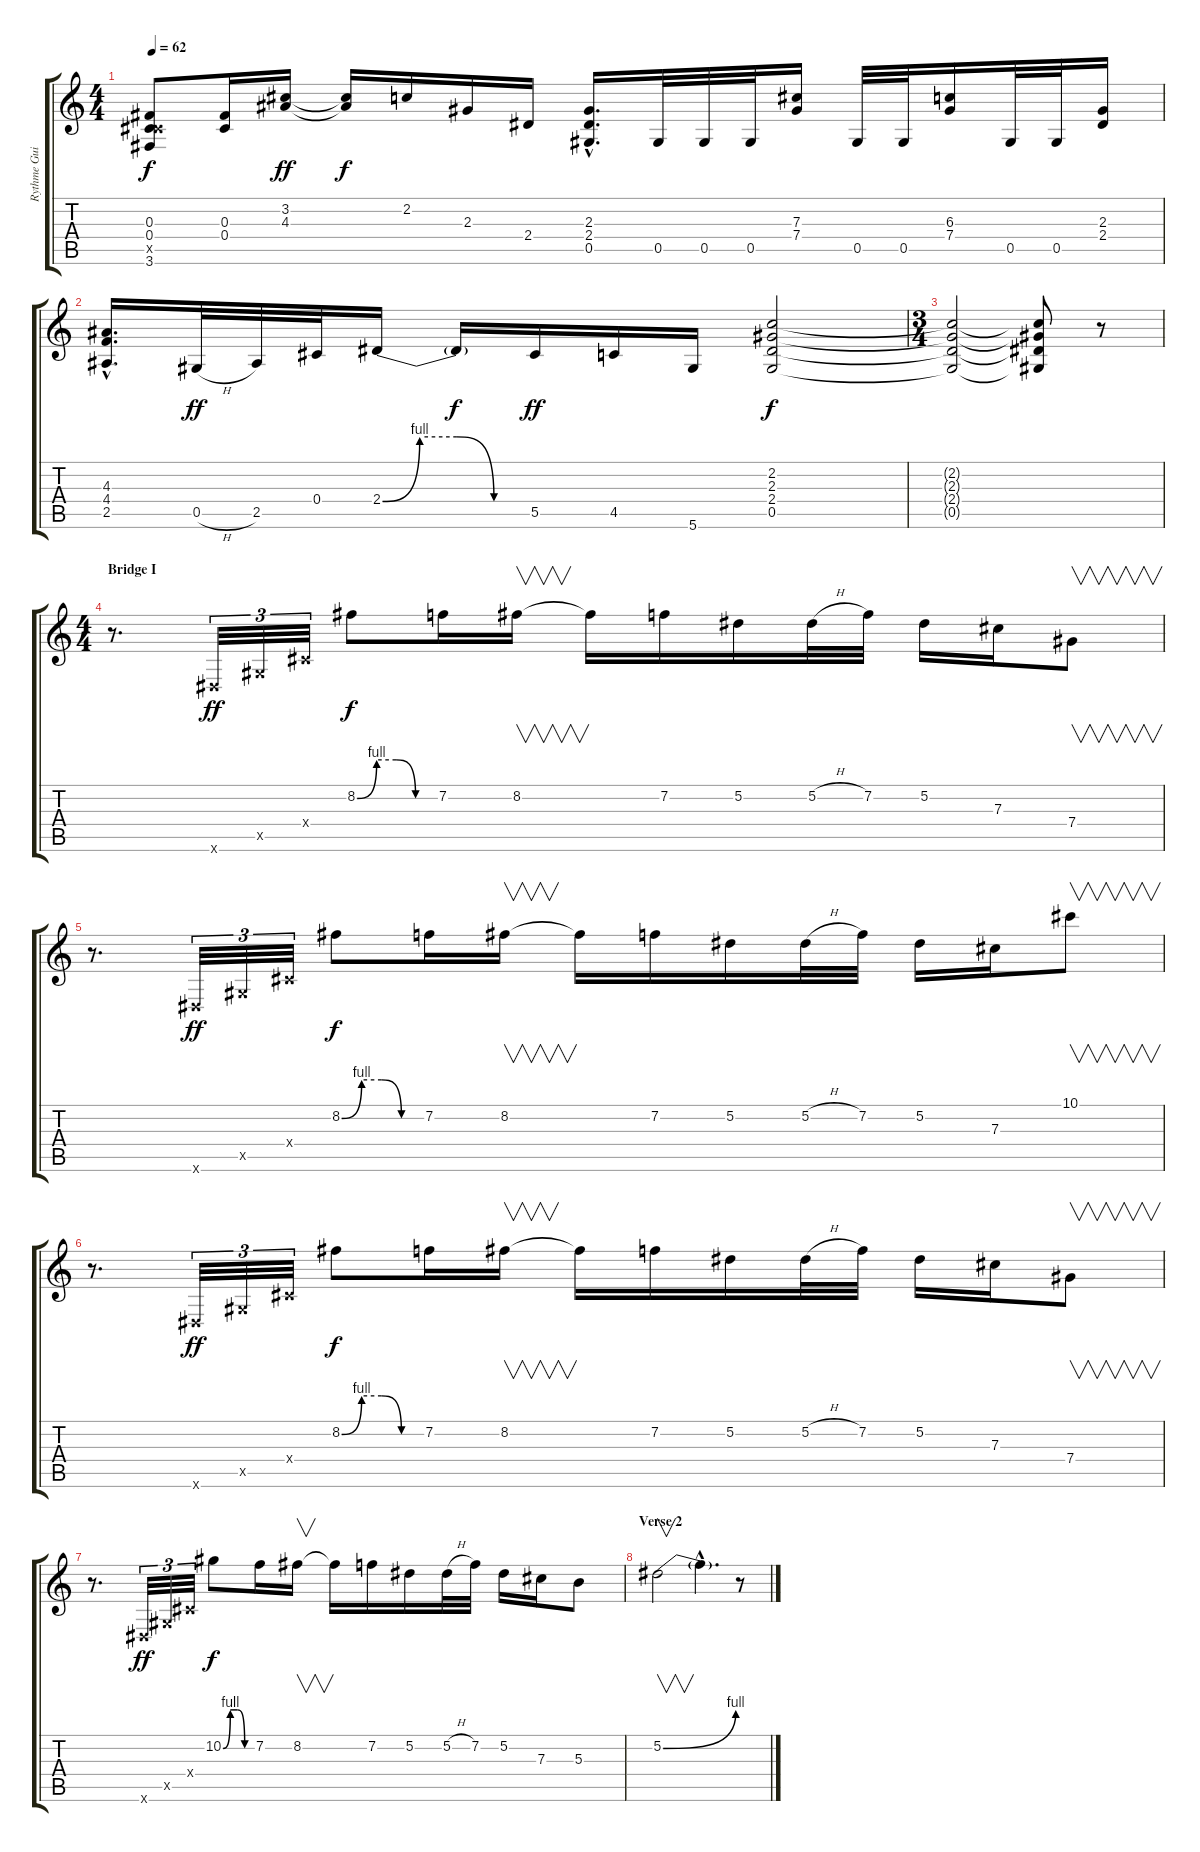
\track ("Rythme Guitar" "Rythme Gui") {instrument distortionguitar}
\staff {score tabs}
\tuning (Eb4 Bb3 Gb3 Db3 Ab2 Eb2) {hide}
\ts (4 4)
\tempo 62
\clef g2
\ks c
(0.3 0.4 5.5{x} 3.6).8{dy f} (0.3 0.4).16 (3.2 4.3).16{dy ff} (3.2{t} 4.3{t}).16{dy f} 2.2.16 2.3.16 2.4.16 (2.3{hac} 2.4{hac} 0.5{hac}).16{d} 0.5.32 0.5.32 0.5.32 (7.3 7.4).16 0.5.32 0.5.32 (6.3 7.4).16 0.5.32 0.5.32 (2.3 2.4).16 |
(4.3{hac} 4.4{hac} 2.5{hac}).16{d} 0.5{h}.32{dy ff} 2.5.32 0.4.32 2.4{be (custom 0 0 15 4 30 4 45 0 60 0)}.16 2.4{t}.16{dy f} 5.5.16{dy ff} 4.5.16 5.6.16 (2.2 2.3 2.4 0.5).2{dy f} |
\ts (3 4)
(2.2{t} 2.3{t} 2.4{t} 0.5{t}).2 (2.2{t} 2.3{t} 2.4{t} 0.5{t}).8 r.8 |
\ts (4 4)
\section ("" "Bridge I")
r.8{d} 0.6{x}.32{tu (3 2) dy ff} 0.5{x}.32{tu (3 2)} 0.4{x}.32{tu (3 2)} 8.2{be (custom 0 0 15 4 30 4 45 0 60 0)}.8{dy f} 7.2.16 8.2.16{v} 8.2{t}.16 7.2.16 5.2.16 5.2{h}.32 7.2.32 5.2.16 7.3.16 7.4.8{v} |
r.8{d} 0.6{x}.32{tu (3 2) dy ff} 0.5{x}.32{tu (3 2)} 0.4{x}.32{tu (3 2)} 8.2{be (custom 0 0 15 4 30 4 45 0 60 0)}.8{dy f} 7.2.16 8.2.16{v} 8.2{t}.16 7.2.16 5.2.16 5.2{h}.32 7.2.32 5.2.16 7.3.16 10.1.8{v} |
r.8{d} 0.6{x}.32{tu (3 2) dy ff} 0.5{x}.32{tu (3 2)} 0.4{x}.32{tu (3 2)} 8.2{be (custom 0 0 15 4 30 4 45 0 60 0)}.8{dy f} 7.2.16 8.2.16{v} 8.2{t}.16 7.2.16 5.2.16 5.2{h}.32 7.2.32 5.2.16 7.3.16 7.4.8{v} |
r.8{d} 0.6{x}.32{tu (3 2) dy ff} 0.5{x}.32{tu (3 2)} 0.4{x}.32{tu (3 2)} 10.2{be (custom 0 0 15 4 30 4 45 0 60 0)}.8{dy f} 7.2.16 8.2.16{v} 8.2{t}.16 7.2.16 5.2.16 5.2{h}.32 7.2.32 5.2.16 7.3.16 5.3.8 |
\section ("" "Verse 2")
5.2{be (bend 0 0 60 4)}.2{v} 5.2{hac t}.4{d} r.8
